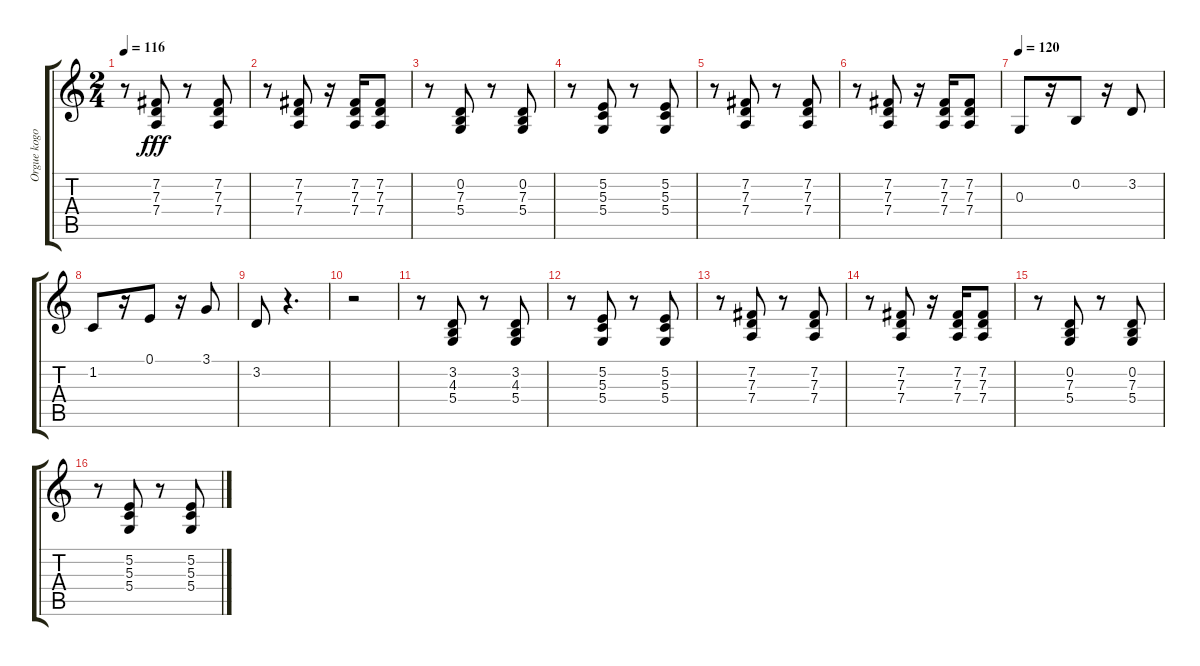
\track ("Orgue kogote" "Orgue kogo") {instrument rockorgan}
\staff {score tabs}
\tuning (E4 B3 G3 D3 A2 E2) {hide}
\ts (2 4)
\tempo 116
\clef g2
\ks c
r.8{dy fff} (7.2 7.3 7.4).8 r.8 (7.2 7.3 7.4).8 |
r.8 (7.2 7.3 7.4).8 r.16 (7.2 7.3 7.4).16 (7.2 7.3 7.4).8 |
r.8 (0.2 7.3 5.4).8 r.8 (0.2 7.3 5.4).8 |
r.8 (5.2 5.3 5.4).8 r.8 (5.2 5.3 5.4).8 |
r.8 (7.2 7.3 7.4).8 r.8 (7.2 7.3 7.4).8 |
r.8 (7.2 7.3 7.4).8 r.16 (7.2 7.3 7.4).16 (7.2 7.3 7.4).8 |
\tempo 120
0.3.8 r.16 0.2.8 r.16 3.2.8 |
1.2.8 r.16 0.1.8 r.16 3.1.8 |
3.2.8 r.4{d} |
r.2 |
r.8 (3.2 4.3 5.4).8 r.8 (3.2 4.3 5.4).8 |
r.8 (5.2 5.3 5.4).8 r.8 (5.2 5.3 5.4).8 |
r.8 (7.2 7.3 7.4).8 r.8 (7.2 7.3 7.4).8 |
r.8 (7.2 7.3 7.4).8 r.16 (7.2 7.3 7.4).16 (7.2 7.3 7.4).8 |
r.8 (0.2 7.3 5.4).8 r.8 (0.2 7.3 5.4).8 |
r.8 (5.2 5.3 5.4).8 r.8 (5.2 5.3 5.4).8
